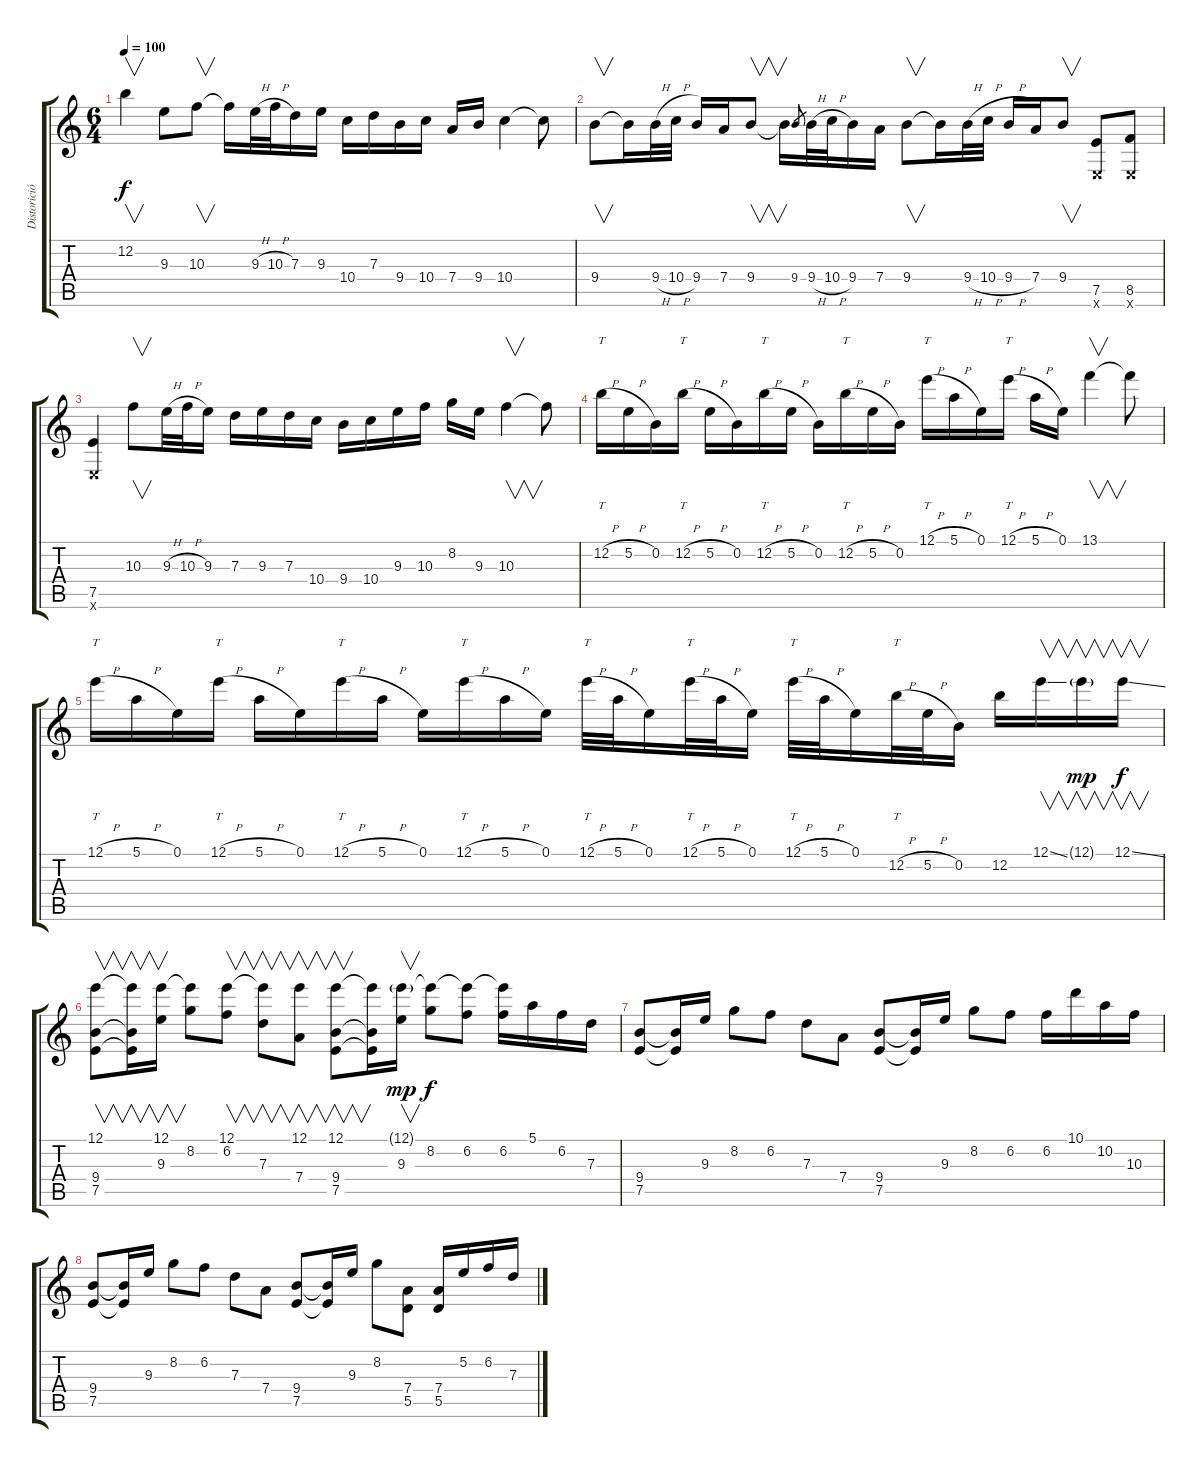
\track ("Distorición (Melodía)" "Distorició") {instrument distortionguitar}
\staff {score tabs}
\tuning (E4 B3 G3 D3 A2 E2) {hide}
\ts (6 4)
\tempo 100
\clef g2
\ks c
12.2.4{v dy f} 9.3.8 10.3.8{v} 10.3{t}.16 9.3{h}.32 10.3{h}.32 7.3.16 9.3.16 10.4.16 7.3.16 9.4.16 10.4.16 7.4.16 9.4.16 10.4.4 10.4{t}.8 |
9.4.8{v} 9.4{t}.16 9.4{h}.32 10.4{h}.32 9.4.16 7.4.16 9.4.8{v} 9.4{t}.16{v} 9.4.8{gr} 9.4{h}.32 10.4{h}.32 9.4.16 7.4.16 9.4.8{v} 9.4{t}.16 9.4{h}.32 10.4{h}.32 9.4{h}.16 7.4.16 9.4.8{v} (7.5 0.6{x}).8 (8.5 0.6{x}).8 |
(7.5 0.6{x}).4 10.3.8{v} 9.3{h}.32 10.3{h}.32 9.3.16 7.3.16 9.3.16 7.3.16 10.4.16 9.4.16 10.4.16 9.3.16 10.3.16 8.2.16 9.3.16 10.3.4{v} 10.3{t}.8 |
12.2{h}.16{tt} 5.2{h}.16 0.2.16 12.2{h}.16{tt} 5.2{h}.16 0.2.16 12.2{h}.16{tt} 5.2{h}.16 0.2.16 12.2{h}.16{tt} 5.2{h}.16 0.2.16 12.1{h}.16{tt} 5.1{h}.16 0.1.16 12.1{h}.16{tt} 5.1{h}.16 0.1.16 13.1.4{v} 13.1{t}.8 |
12.1{h}.16{tt} 5.1{h}.16 0.1.16 12.1{h}.16{tt} 5.1{h}.16 0.1.16 12.1{h}.16{tt} 5.1{h}.16 0.1.16 12.1{h}.16{tt} 5.1{h}.16 0.1.16 12.1{h}.32{tt} 5.1{h}.32 0.1.16 12.1{h}.32{tt} 5.1{h}.32 0.1.16 12.1{h}.32{tt} 5.1{h}.32 0.1.16 12.2{h}.32{tt} 5.2{h}.32 0.2.16 12.2.16 12.1{ss}.16{v} 12.1{g}.16{v dy mp} 12.1{ss}.16{v dy f} |
(12.1 9.4 7.5).8{v} (12.1{t} 9.4{t} 7.5{t}).16{v} (12.1 9.3).16{v} (12.1{t} 8.2).8 (12.1 6.2).8{v} (12.1{t} 7.3).8{v} (12.1 7.4).8{v} (12.1 9.4 7.5).8{v} (12.1{t} 9.4{t} 7.5{t}).16 (12.1{g} 9.3).16{v dy mp} (12.1{t} 8.2).8{dy f} (12.1{t} 6.2).8 (12.1{t} 6.2).16 5.1.16 6.2.16 7.3.16 |
(9.4 7.5).8 (9.4{t} 7.5{t}).16 9.3.16 8.2.8 6.2.8 7.3.8 7.4.8 (9.4 7.5).8 (9.4{t} 7.5{t}).16 9.3.16 8.2.8 6.2.8 6.2.16 10.1.16 10.2.16 10.3.16 |
(9.4 7.5).8 (9.4{t} 7.5{t}).16 9.3.16 8.2.8 6.2.8 7.3.8 7.4.8 (9.4 7.5).8 (9.4{t} 7.5{t}).16 9.3.16 8.2.8 (7.4 5.5).8 (7.4 5.5).16 5.2.16 6.2.16 7.3.16
